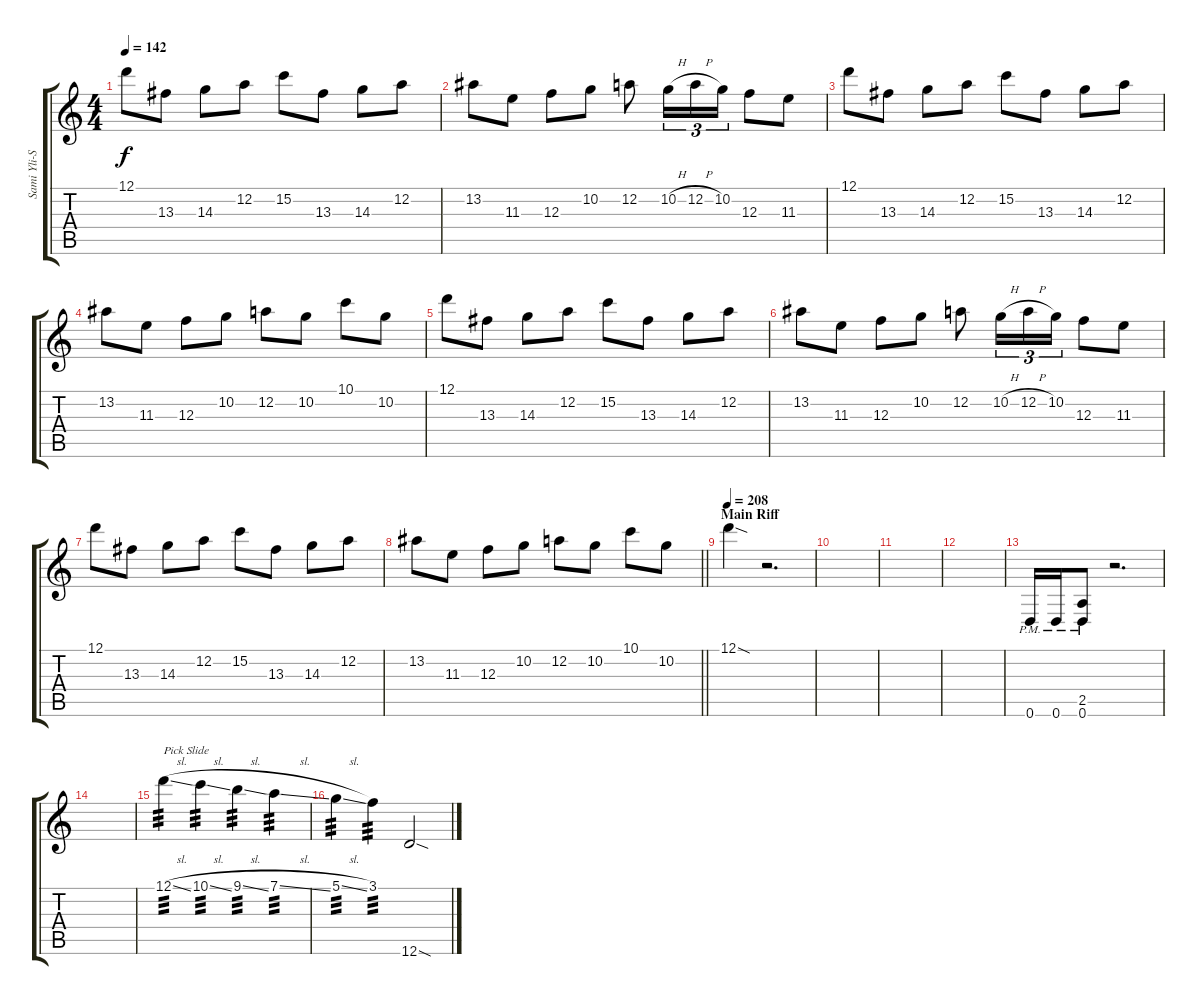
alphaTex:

\track ("Sami Yli-Sirniö" "Sami Yli-S") {instrument distortionguitar}
\staff {score tabs}
\tuning (D4 A3 F3 C3 G2 D2) {hide}
\ts (4 4)
\tempo 142
\clef g2
\ks c
12.1.8{dy f} 13.3.8 14.3.8 12.2.8 15.2.8 13.3.8 14.3.8 12.2.8 |
13.2.8 11.3.8 12.3.8 10.2.8 12.2.8 10.2{h}.16{tu (3 2)} 12.2{h}.16{tu (3 2)} 10.2.16{tu (3 2)} 12.3.8 11.3.8 |
12.1.8 13.3.8 14.3.8 12.2.8 15.2.8 13.3.8 14.3.8 12.2.8 |
13.2.8 11.3.8 12.3.8 10.2.8 12.2.8 10.2.8 10.1.8 10.2.8 |
12.1.8 13.3.8 14.3.8 12.2.8 15.2.8 13.3.8 14.3.8 12.2.8 |
13.2.8 11.3.8 12.3.8 10.2.8 12.2.8 10.2{h}.16{tu (3 2)} 12.2{h}.16{tu (3 2)} 10.2.16{tu (3 2)} 12.3.8 11.3.8 |
12.1.8 13.3.8 14.3.8 12.2.8 15.2.8 13.3.8 14.3.8 12.2.8 |
\barLineRight lightlight
13.2.8 11.3.8 12.3.8 10.2.8 12.2.8 10.2.8 10.1.8 10.2.8 |
\section ("" "Main Riff")
\tempo 208
12.1{sod}.4 r.2{d} |
|
|
|
0.6{pm}.16 0.6{pm}.16 (2.5{pm} 0.6{pm}).8 r.2{d} |
|
12.1{sl}.4{txt "Pick Slide" tp 3 instrument guitarharmonics} 10.1{sl}.4{tp 3} 9.1{sl}.4{tp 3} 7.1{sl}.4{tp 3} |
5.1{sl}.4{tp 3} 3.1.4{tp 3} 12.6{sod}.2{instrument distortionguitar}
